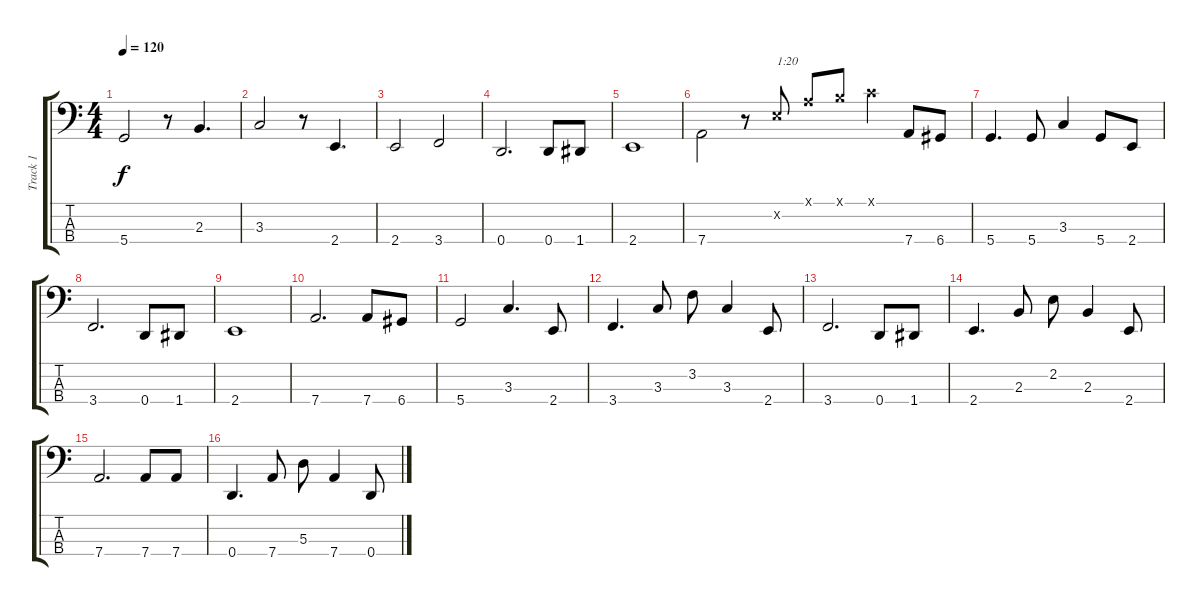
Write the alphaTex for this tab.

\track ("Track 1" "Track 1") {instrument electricbassfinger}
\staff {score tabs}
\tuning (G2 D2 A1 D1) {hide}
\ts (4 4)
\tempo 120
\clef f4
\ks c
5.4.2{dy f} r.8 2.3.4{d} |
3.3.2 r.8 2.4.4{d} |
2.4.2 3.4.2 |
0.4.2{d} 0.4.8 1.4.8 |
2.4.1 |
7.4.2{beam Down} r.8 2.2{x}.8{txt "1:20" beam Up} 2.1{x}.8{beam Up} 4.1{x}.8{beam Up} 5.1{x}.4 7.4.8 6.4.8 |
5.4.4{d} 5.4.8 3.3.4 5.4.8 2.4.8 |
3.4.2{d} 0.4.8 1.4.8 |
2.4.1 |
7.4.2{d} 7.4.8 6.4.8 |
5.4.2 3.3.4{d} 2.4.8 |
3.4.4{d} 3.3.8 3.2.8 3.3.4 2.4.8 |
3.4.2{d} 0.4.8 1.4.8 |
2.4.4{d} 2.3.8 2.2.8 2.3.4 2.4.8 |
7.4.2{d} 7.4.8 7.4.8 |
0.4.4{d} 7.4.8 5.3.8 7.4.4 0.4.8
